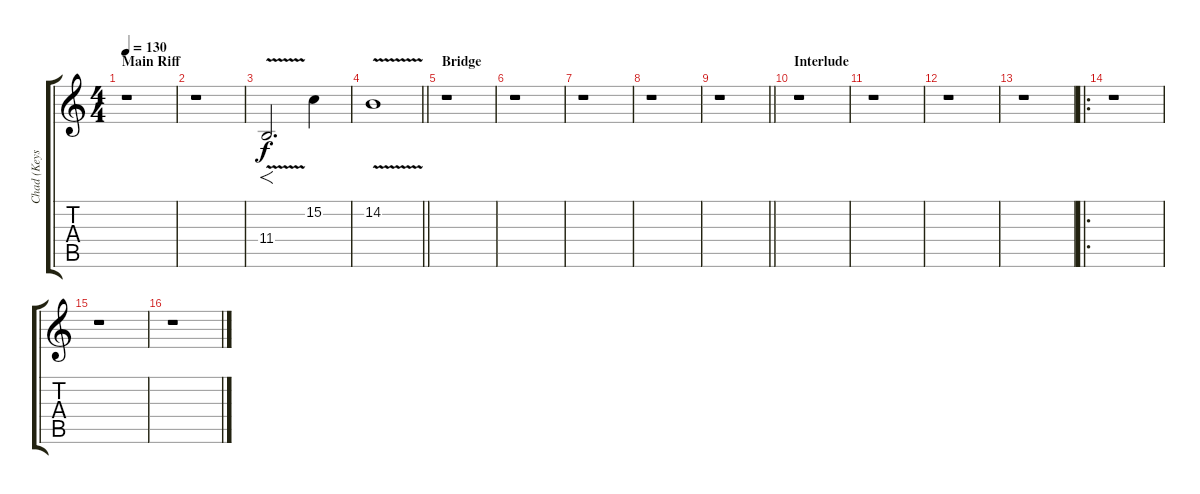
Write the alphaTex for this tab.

\track ("Chad (Keys)" "Chad (Keys") {instrument whistle}
\staff {score tabs}
\tuning (D4 A3 F3 C3 G2 D2) {hide}
\ts (4 4)
\section ("" "Main Riff")
\tempo 130
\clef g2
\ks c
r.1{dy f} |
r.1 |
11.4{v}.2{f d} 15.2.4 |
\barLineRight lightlight
14.2{v}.1 |
\section ("" "Bridge")
r.1 |
r.1 |
r.1 |
r.1 |
\barLineRight lightlight
r.1 |
\section ("" "Interlude")
r.1 |
r.1 |
r.1 |
r.1 |
\ro
r.1 |
r.1 |
r.1
